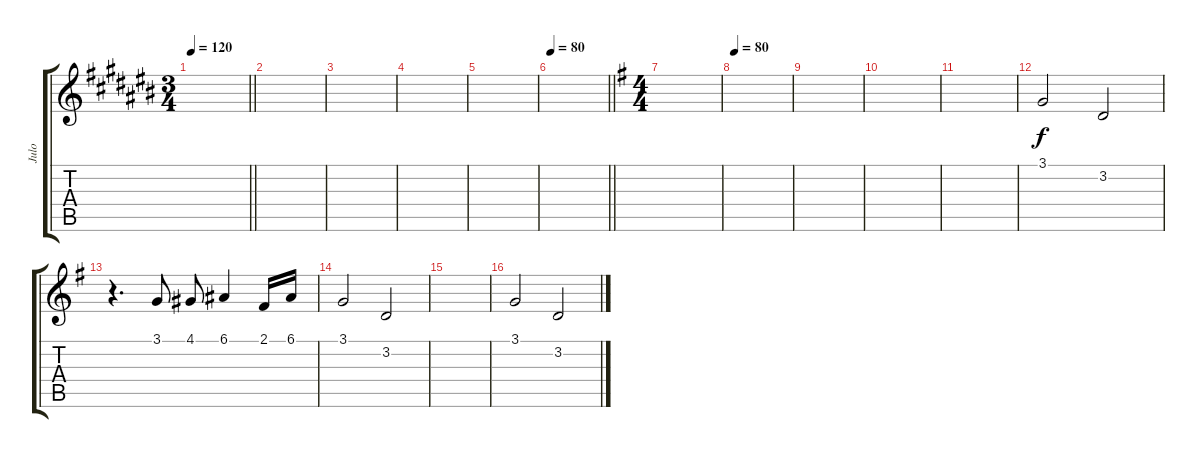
\track ("Julo" "Julo") {instrument lead1square}
\staff {score tabs}
\tuning (E4 B3 G3 D3 A2 E2) {hide}
\ts (3 4)
\tempo 120
\clef g2
\barLineRight lightlight
\ks c#
|
|
|
|
|
\tempo 80
\barLineRight lightlight
|
\ts (4 4)
\ks g
|
\tempo 80
|
|
|
|
3.1.2 3.2.2 |
r.4{d} 3.1.8 4.1.8 6.1.4 2.1.16 6.1.16 |
3.1.2 3.2.2 |
|
3.1.2 3.2.2
